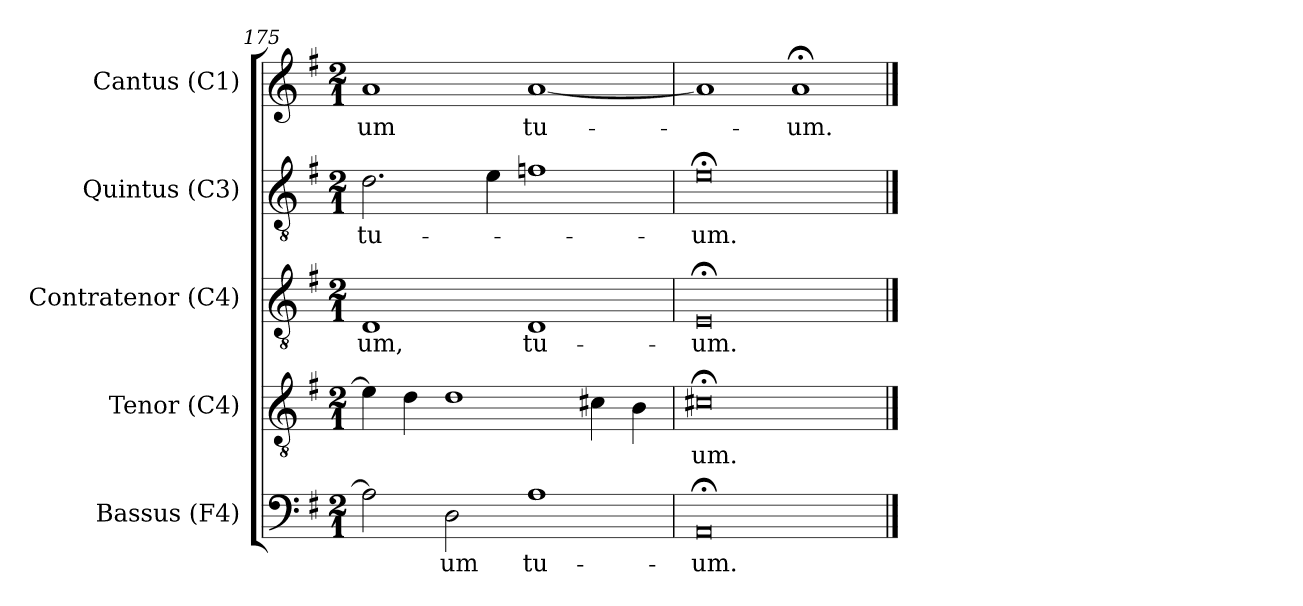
**kern	**text	**kern	**text	**kern	**text	**kern	**text	**kern	**text
*part5	*part5	*part4	*part4	*part3	*part3	*part2	*part2	*part1	*part1
*staff5	*staff5	*staff4	*staff4	*staff3	*staff3	*staff2	*staff2	*staff1	*staff1
*I"Bassus (F4)	*	*I"Tenor (C4)	*	*I"Contratenor (C4)	*	*I"Quintus (C3)	*	*I"Cantus (C1)	*
*I'B.	*	*I'T.	*	*I'Ct.	*	*I'Q.	*	*I'C.	*
*clefF4	*	*clefGv2	*	*clefGv2	*	*clefGv2	*	*clefG2	*
*	*	*	*	*ITrd7c12	*	*	*	*	*
*k[f#]	*	*k[f#]	*	*k[f#]	*	*k[f#]	*	*k[f#]	*
*G:	*	*G:	*	*G:	*	*G:	*	*G:	*
*M2/1	*	*M2/1	*	*M2/1	*	*M2/1	*	*M2/1	*
=175	=175	=175	=175	=175	=175	=175	=175	=175	=175
!	!	!	!	!	!LO:LY:b:color=#000000	!	!	!	!
!	!	!	!	!	!	!	!LO:LY:b:color=#000000	!	!
!	!	!	!	!	!	!	!	!	!LO:LY:b:color=#000000
2Ai\]	.	4ei\]	.	1DDi	-um,	2.di\	tu-	1ai	-um
.	.	4di\	.	.	.	.	.	.	.
!	!LO:LY:b:color=#000000	!	!	!	!	!	!	!	!
2Di\	-um	1di	.	.	.	.	.	.	.
.	.	.	.	.	.	4ei\	.	.	.
!	!LO:LY:b:color=#000000	!	!	!	!	!	!	!	!
!	!	!	!	!	!LO:LY:b:color=#000000	!	!	!	!
!	!	!	!	!	!	!	!	!	!LO:LY:b:color=#000000
1Ai	tu-	.	.	1DDi	tu-	1fni	.	[1ai	tu-
.	.	4c#Xi\	.	.	.	.	.	.	.
.	.	4Bi\	.	.	.	.	.	.	.
=176	=176	=176	=176	=176	=176	=176	=176	=176	=176
!	!LO:LY:b:color=#000000	!	!	!	!	!	!	!	!
!	!	!	!LO:LY:b:color=#000000	!	!	!	!	!	!
!	!	!	!	!	!LO:LY:b:color=#000000	!	!	!	!
!	!	!	!	!	!	!	!LO:LY:b:color=#000000	!	!
0AA;i	-um.	0c#X;i	-um.	0EE;i	-um.	0e;i	-um.	1ai]	.
!	!	!	!	!	!	!	!	!	!LO:LY:b:color=#000000
.	.	.	.	.	.	.	.	1a;i	-um.
==	==	==	==	==	==	==	==	==	==
*-	*-	*-	*-	*-	*-	*-	*-	*-	*-
